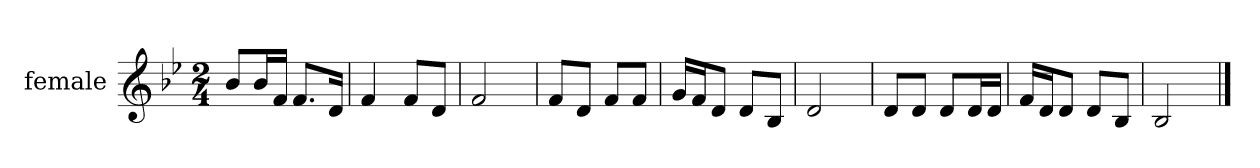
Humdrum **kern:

**kern
*part1
*staff1
*I"female
*clefG2
*k[b-e-]
*M2/4
*MM56
=1
8b-/L
16b-/L
16f/JJ
8.f/L
16d/Jk
=2
4f
8f/L
8d/J
=3
2f
=4
8f/L
8d/J
8f/L
8f/J
=5
16g/LL
16f/J
8d/J
8d/L
8B-/J
=6
2d
=7
8d/L
8d/J
8d/L
16d/L
16d/JJ
=8
16f/LL
16d/J
8d/J
8d/L
8B-/J
=9
2B-
==
*-
